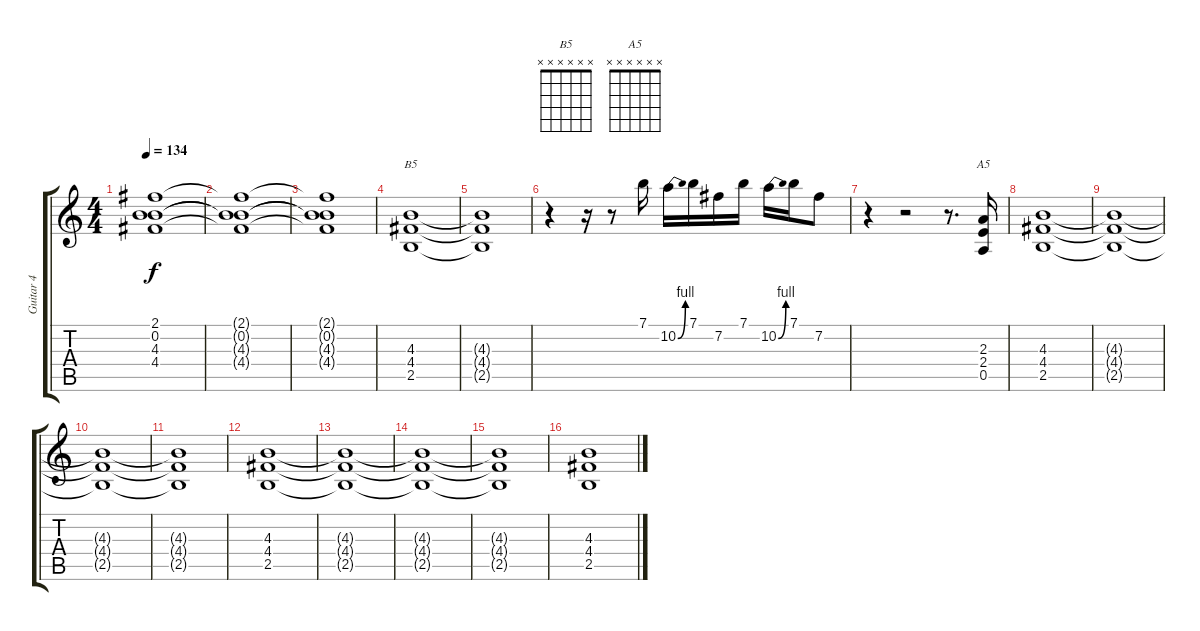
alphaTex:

\track ("Guitar 4" "Guitar 4") {instrument distortionguitar}
\staff {score tabs}
\tuning (E4 B3 G3 D3 A2 E2) {hide}
\chord ("B5" x x x x x x) {firstfret 0}
\chord ("A5" x x x x x x) {firstfret 0}
\ts (4 4)
\tempo 134
\clef g2
\ks c
(2.1{t} 0.2{t} 4.3{t} 4.4{t}).1{dy f} |
(2.1{t} 0.2{t} 4.3{t} 4.4{t}).1 |
(2.1{t} 0.2{t} 4.3{t} 4.4{t}).1 |
(4.3 4.4 2.5).1{ch "B5"} |
(4.3{t} 4.4{t} 2.5{t}).1 |
r.4 r.16 r.8 7.1.16 10.2{be (bend 0 0 60 4)}.16 7.1.16 7.2.16 7.1.16 10.2{be (bend 0 0 60 4)}.16 7.1.16 7.2.8 |
r.4 r.2 r.8{d} (2.3 2.4 0.5).16{ch "A5"} |
(4.3 4.4 2.5).1 |
(4.3{t} 4.4{t} 2.5{t}).1 |
(4.3{t} 4.4{t} 2.5{t}).1 |
(4.3{t} 4.4{t} 2.5{t}).1 |
(4.3 4.4 2.5).1 |
(4.3{t} 4.4{t} 2.5{t}).1 |
(4.3{t} 4.4{t} 2.5{t}).1 |
(4.3{t} 4.4{t} 2.5{t}).1 |
(4.3 4.4 2.5).1
